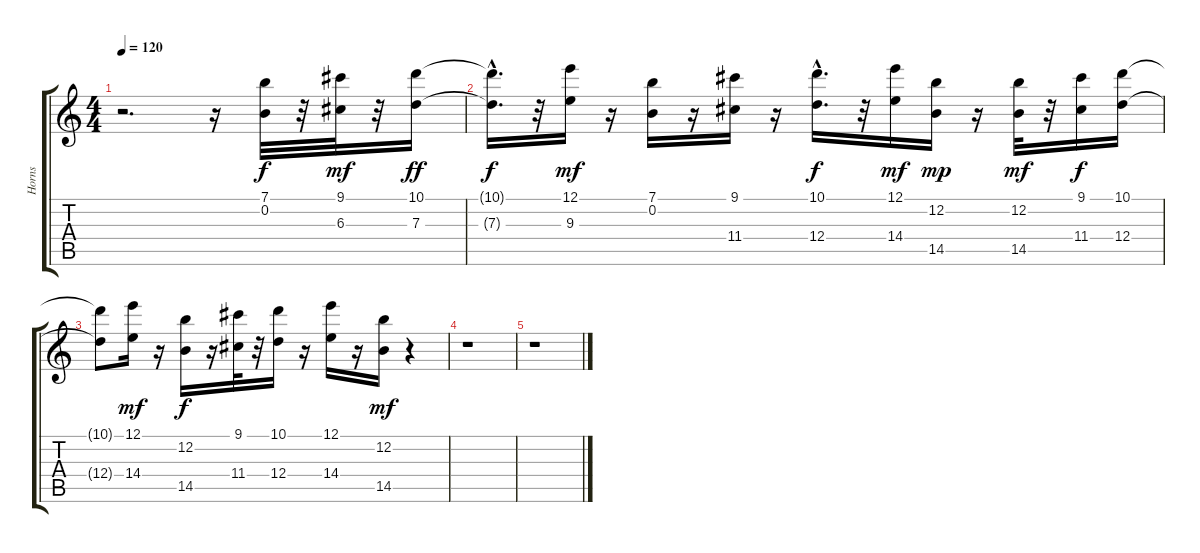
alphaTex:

\track ("Horns" "Horns") {instrument synthbass1}
\staff {score tabs}
\tuning (E4 B3 G3 D3 A2 E2) {hide}
\ts (4 4)
\tempo 120
\clef g2
\ks c
r.2{d dy ff} r.16 (7.1 0.2).32{dy f} r.32 (9.1 6.3).32{dy mf} r.32 (10.1 7.3).16{dy ff} |
(10.1{hac t} 7.3{hac t}).16{d dy f} r.32 (12.1 9.3).16{dy mf} r.16 (7.1 0.2).16 r.16 (9.1 11.4).16 r.16 (10.1{hac} 12.4{hac}).16{d dy f} r.32 (12.1 14.4).16{dy mf} (12.2 14.5).16{dy mp} r.16 (12.2 14.5).32{dy mf} r.32 (9.1 11.4).16{dy f} (10.1 12.4).16 |
(10.1{t} 12.4{t}).8 (12.1 14.4).16{dy mf} r.16 (12.2 14.5).16{dy f} r.16 (9.1 11.4).32 r.32 (10.1 12.4).16 r.16 (12.1 14.4).16 r.16 (12.2 14.5).16{dy mf} r.4 |
r.1 |
r.1
